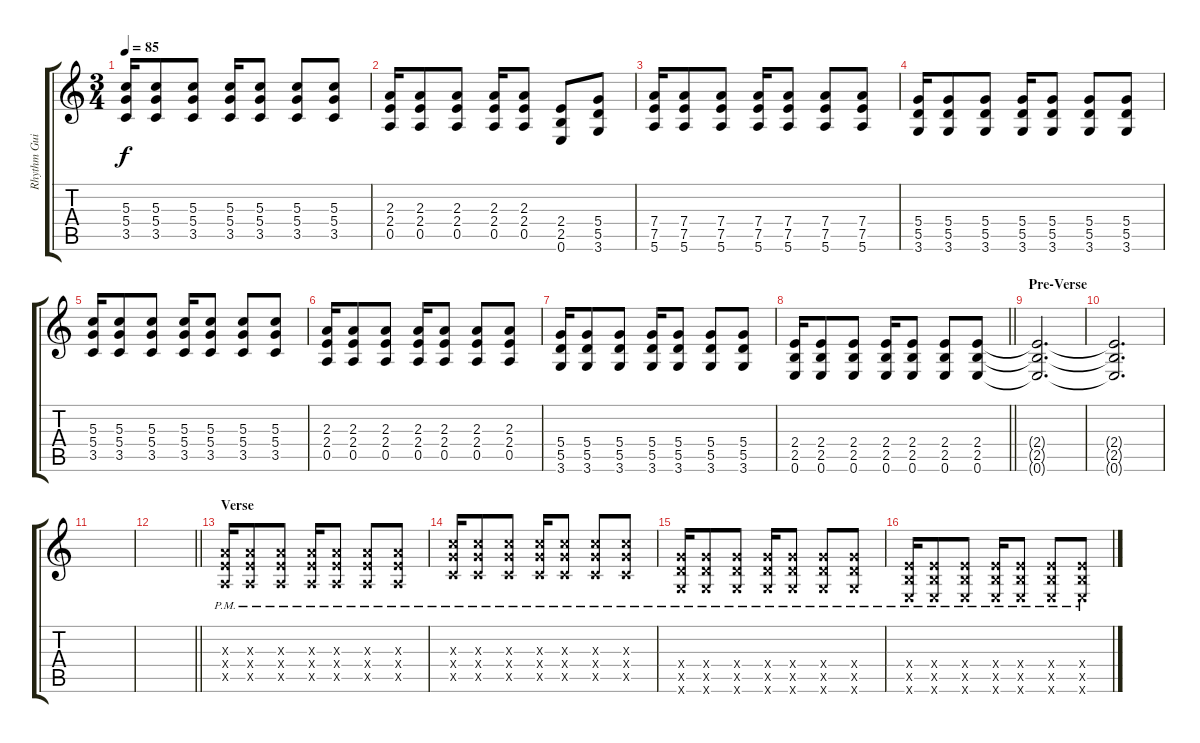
\track ("Rhythm Guitar (Hassan)" "Rhythm Gui") {instrument acousticguitarsteel}
\staff {score tabs}
\tuning (E4 B3 G3 D3 A2 E2) {hide}
\ts (3 4)
\tempo 85
\clef g2
\ks c
(5.3 5.4 3.5).16{dy f} (5.3 5.4 3.5).8 (5.3 5.4 3.5).8 (5.3 5.4 3.5).16 (5.3 5.4 3.5).8 (5.3 5.4 3.5).8 (5.3 5.4 3.5).8 |
(2.3 2.4 0.5).16 (2.3 2.4 0.5).8 (2.3 2.4 0.5).8 (2.3 2.4 0.5).16 (2.3 2.4 0.5).8 (2.4 2.5 0.6).8 (5.4 5.5 3.6).8 |
(7.4 7.5 5.6).16 (7.4 7.5 5.6).8 (7.4 7.5 5.6).8 (7.4 7.5 5.6).16 (7.4 7.5 5.6).8 (7.4 7.5 5.6).8 (7.4 7.5 5.6).8 |
(5.4 5.5 3.6).16 (5.4 5.5 3.6).8 (5.4 5.5 3.6).8 (5.4 5.5 3.6).16 (5.4 5.5 3.6).8 (5.4 5.5 3.6).8 (5.4 5.5 3.6).8 |
(5.3 5.4 3.5).16 (5.3 5.4 3.5).8 (5.3 5.4 3.5).8 (5.3 5.4 3.5).16 (5.3 5.4 3.5).8 (5.3 5.4 3.5).8 (5.3 5.4 3.5).8 |
(2.3 2.4 0.5).16 (2.3 2.4 0.5).8 (2.3 2.4 0.5).8 (2.3 2.4 0.5).16 (2.3 2.4 0.5).8 (2.3 2.4 0.5).8 (2.3 2.4 0.5).8 |
(5.4 5.5 3.6).16 (5.4 5.5 3.6).8 (5.4 5.5 3.6).8 (5.4 5.5 3.6).16 (5.4 5.5 3.6).8 (5.4 5.5 3.6).8 (5.4 5.5 3.6).8 |
\barLineRight lightlight
(2.4 2.5 0.6).16 (2.4 2.5 0.6).8 (2.4 2.5 0.6).8 (2.4 2.5 0.6).16 (2.4 2.5 0.6).8 (2.4 2.5 0.6).8 (2.4 2.5 0.6).8 |
\section ("" "Pre-Verse")
(2.4{t} 2.5{t} 0.6{t}).2{d volume 0} |
(2.4{t} 2.5{t} 0.6{t}).2{d} |
|
\barLineRight lightlight
|
\section ("" "Verse")
(2.3{x} 2.4{x} 0.5{pm x}).16{volume 5 balance 8 instrument electricguitarmuted} (2.3{x} 2.4{x} 0.5{pm x}).8 (2.3{x} 2.4{x} 0.5{pm x}).8 (2.3{x} 2.4{x} 0.5{pm x}).16 (2.3{x} 2.4{x} 0.5{pm x}).8 (2.3{x} 2.4{x} 0.5{pm x}).8 (2.3{x} 2.4{x} 0.5{pm x}).8 |
(5.3{x} 5.4{x} 3.5{pm x}).16 (5.3{x} 5.4{x} 3.5{pm x}).8 (5.3{x} 5.4{x} 3.5{pm x}).8 (5.3{x} 5.4{x} 3.5{pm x}).16 (5.3{x} 5.4{x} 3.5{pm x}).8 (5.3{x} 5.4{x} 3.5{pm x}).8 (5.3{x} 5.4{x} 3.5{pm x}).8 |
(5.4{x} 5.5{pm x} 3.6{x}).16 (5.4{x} 5.5{pm x} 3.6{x}).8 (5.4{x} 5.5{pm x} 3.6{x}).8 (5.4{x} 5.5{pm x} 3.6{x}).16 (5.4{x} 5.5{pm x} 3.6{x}).8 (5.4{x} 5.5{pm x} 3.6{x}).8 (5.4{x} 5.5{pm x} 3.6{x}).8 |
(2.4{x} 2.5{pm x} 0.6{x}).16 (2.4{x} 2.5{pm x} 0.6{x}).8 (2.4{x} 2.5{pm x} 0.6{x}).8 (2.4{x} 2.5{pm x} 0.6{x}).16 (2.4{x} 2.5{pm x} 0.6{x}).8 (2.4{x} 2.5{pm x} 0.6{x}).8 (2.4{x} 2.5{pm x} 0.6{x}).8
